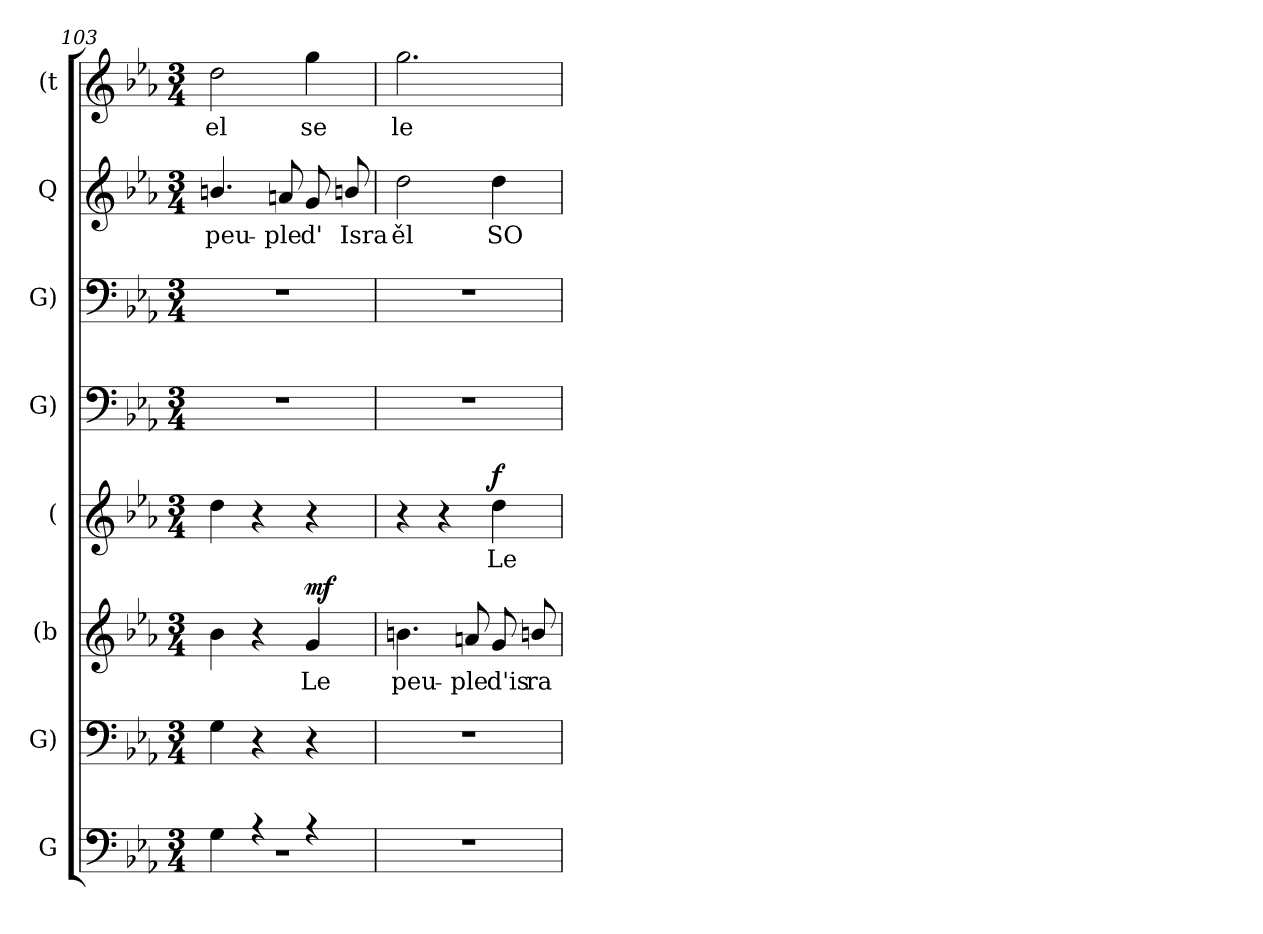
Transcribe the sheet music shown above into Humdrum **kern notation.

**kern	**kern	**kern	**text	**dynam	**kern	**text	**dynam	**kern	**kern	**kern	**text	**kern	**text
*part8	*part7	*part6	*part6	*part6	*part5	*part5	*part5	*part4	*part3	*part2	*part2	*part1	*part1
*staff8	*staff7	*staff6	*staff6	*staff6	*staff5	*staff5	*staff5	*staff4	*staff3	*staff2	*staff2	*staff1	*staff1
*I"G	*I"G)	*I"(b	*	*	*I"(	*	*	*I"G)	*I"G)	*I"Q	*	*I"(t	*
*clefF4	*clefF4	*clefG2	*	*	*clefG2	*	*	*clefF4	*clefF4	*clefG2	*	*clefG2	*
*k[b-e-a-]	*k[b-e-a-]	*k[b-e-a-]	*	*	*k[b-e-a-]	*	*	*k[b-e-a-]	*k[b-e-a-]	*k[b-e-a-]	*	*k[b-e-a-]	*
*M3/4	*M3/4	*M3/4	*	*	*M3/4	*	*	*M3/4	*M3/4	*M3/4	*	*M3/4	*
=103	=103	=103	=103	=103	=103	=103	=103	=103	=103	=103	=103	=103	=103
*^	*	*	*	*	*	*	*	*	*	*	*	*	*
4Gi\	2.r	4Gi\	4b-i\	.	.	4ddi\	.	.	2.r	2.r	4.bni/	peu-	2ddi\	el
4r	.	4r	4r	.	.	4r	.	.	.	.	.	.	.	.
.	.	.	.	.	.	.	.	.	.	.	8ani/	ple	.	.
!	!	!	!	!	!LO:DY:a	!	!	!	!	!	!	!	!	!
4r	.	4r	4gi/	Le	mf	4r	.	.	.	.	8gi/	d'	4ggi\	se
.	.	.	.	.	.	.	.	.	.	.	8bni/	Isra	.	.
*v	*v	*	*	*	*	*	*	*	*	*	*	*	*	*
=104	=104	=104	=104	=104	=104	=104	=104	=104	=104	=104	=104	=104	=104
2.r	2.r	4.bni\	peu-	.	4r	.	.	2.r	2.r	2ddi\	ěl	2.ggi\	le
.	.	.	.	.	4r	.	.	.	.	.	.	.	.
.	.	8ani/	ple	.	.	.	.	.	.	.	.	.	.
!	!	!	!	!	!	!	!LO:DY:a	!	!	!	!	!	!
.	.	8gi/	d'is	.	4ddi\	Le	f	.	.	4ddi\	SO	.	.
.	.	8bni/	ra	.	.	.	.	.	.	.	.	.	.
=	=	=	=	=	=	=	=	=	=	=	=	=	=
*-	*-	*-	*-	*-	*-	*-	*-	*-	*-	*-	*-	*-	*-
